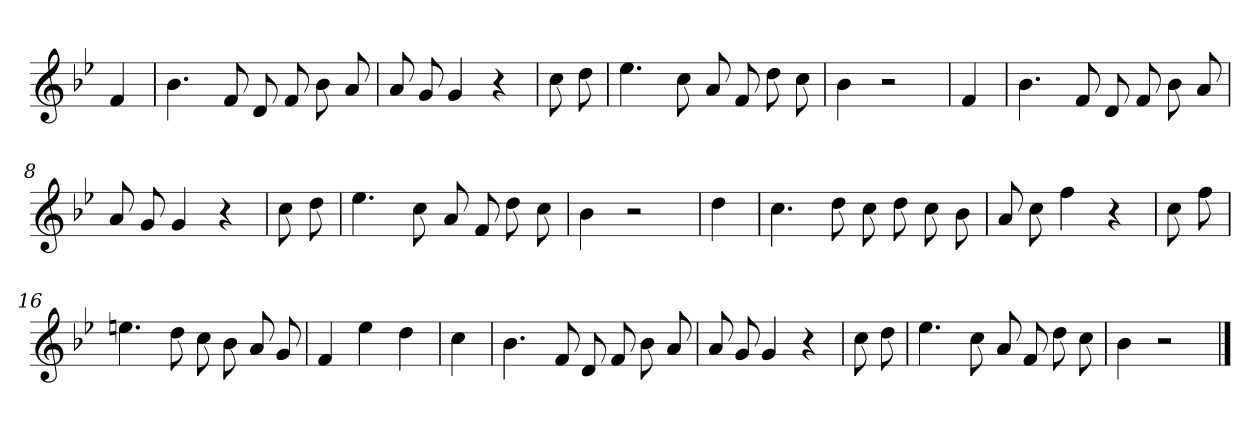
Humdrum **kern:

**kern
*part1
*staff1
*clefG2
*k[b-e-]
*B-:
=
4f
=1
4.b-
8f
8d
8f
8b-
8a
=2
8a
8g
4g
4r
=3
8cc
8dd
=4
4.ee-
8cc
8a
8f
8dd
8cc
=5
4b-
2r
=6
4f
=7
4.b-
8f
8d
8f
8b-
8a
=8
8a
8g
4g
4r
=9
8cc
8dd
=10
4.ee-
8cc
8a
8f
8dd
8cc
=11
4b-
2r
=12
4dd
=13
4.cc
8dd
8cc
8dd
8cc
8b-
=14
8a
8cc
4ff
4r
=15
8cc
8ff
=16
4.een
8dd
8cc
8b-
8a
8g
=17
4f
4ee-
4dd
=18
4cc
=19
4.b-
8f
8d
8f
8b-
8a
=20
8a
8g
4g
4r
=21
8cc
8dd
=22
4.ee-
8cc
8a
8f
8dd
8cc
=23
4b-
2r
==
*-
